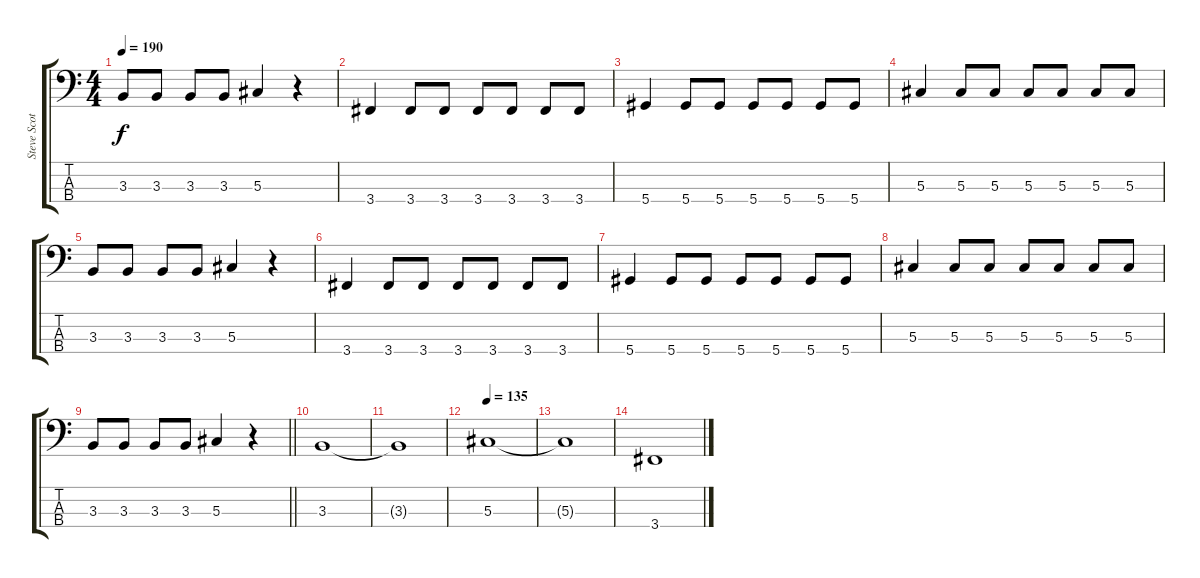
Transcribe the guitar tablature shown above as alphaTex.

\track ("Steve Scott" "Steve Scot") {instrument electricbassfinger}
\staff {score tabs}
\tuning (Gb2 Db2 Ab1 Eb1) {hide}
\ts (4 4)
\tempo 190
\clef f4
\ks c
3.3.8{dy f} 3.3.8 3.3.8 3.3.8 5.3.4 r.4 |
3.4.4 3.4.8 3.4.8 3.4.8 3.4.8 3.4.8 3.4.8 |
5.4.4 5.4.8 5.4.8 5.4.8 5.4.8 5.4.8 5.4.8 |
5.3.4 5.3.8 5.3.8 5.3.8 5.3.8 5.3.8 5.3.8 |
3.3.8 3.3.8 3.3.8 3.3.8 5.3.4 r.4 |
3.4.4 3.4.8 3.4.8 3.4.8 3.4.8 3.4.8 3.4.8 |
5.4.4 5.4.8 5.4.8 5.4.8 5.4.8 5.4.8 5.4.8 |
5.3.4 5.3.8 5.3.8 5.3.8 5.3.8 5.3.8 5.3.8 |
\barLineRight lightlight
3.3.8 3.3.8 3.3.8 3.3.8 5.3.4 r.4 |
3.3.1 |
3.3{t}.1 |
\tempo 135
5.3.1 |
5.3{t}.1 |
3.4.1
